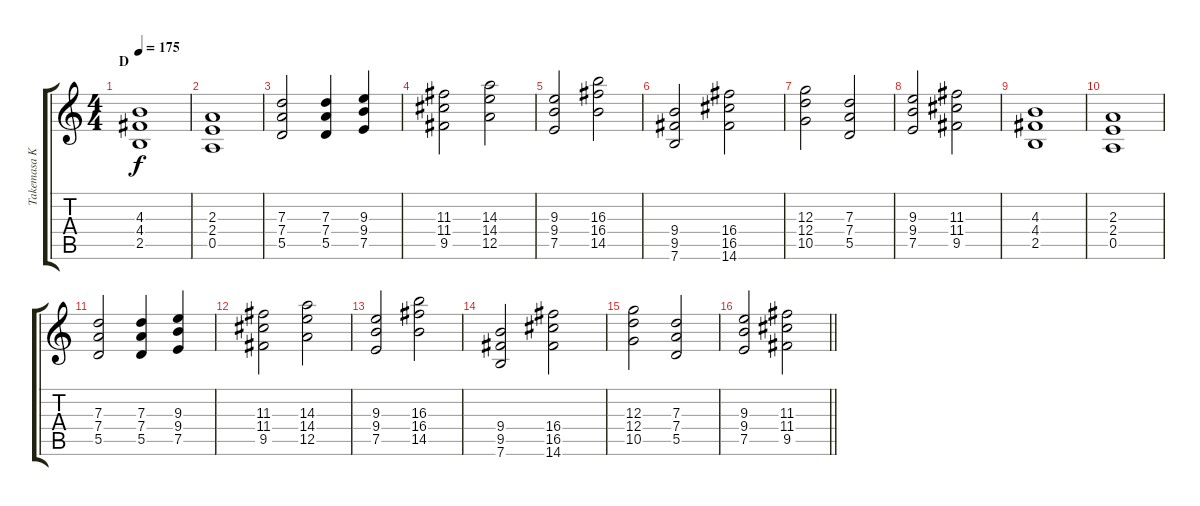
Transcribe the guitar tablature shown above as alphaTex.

\track ("Takemasa Kujou" "Takemasa K") {instrument overdrivenguitar}
\staff {score tabs}
\tuning (E4 B3 G3 D3 A2 E2) {hide}
\ts (4 4)
\section ("" "D")
\tempo 175
\clef g2
\ks aminor
(4.3 4.4 2.5).1{dy f} |
(2.3 2.4 0.5).1 |
(7.3 7.4 5.5).2 (7.3 7.4 5.5).4 (9.3 9.4 7.5).4 |
(11.3 11.4 9.5).2 (14.3 14.4 12.5).2 |
(9.3 9.4 7.5).2 (16.3 16.4 14.5).2 |
(9.4 9.5 7.6).2 (16.4 16.5 14.6).2 |
(12.3 12.4 10.5).2 (7.3 7.4 5.5).2 |
(9.3 9.4 7.5).2 (11.3 11.4 9.5).2 |
(4.3 4.4 2.5).1 |
(2.3 2.4 0.5).1 |
(7.3 7.4 5.5).2 (7.3 7.4 5.5).4 (9.3 9.4 7.5).4 |
(11.3 11.4 9.5).2 (14.3 14.4 12.5).2 |
(9.3 9.4 7.5).2 (16.3 16.4 14.5).2 |
(9.4 9.5 7.6).2 (16.4 16.5 14.6).2 |
(12.3 12.4 10.5).2 (7.3 7.4 5.5).2 |
\barLineRight lightlight
(9.3 9.4 7.5).2 (11.3 11.4 9.5).2
